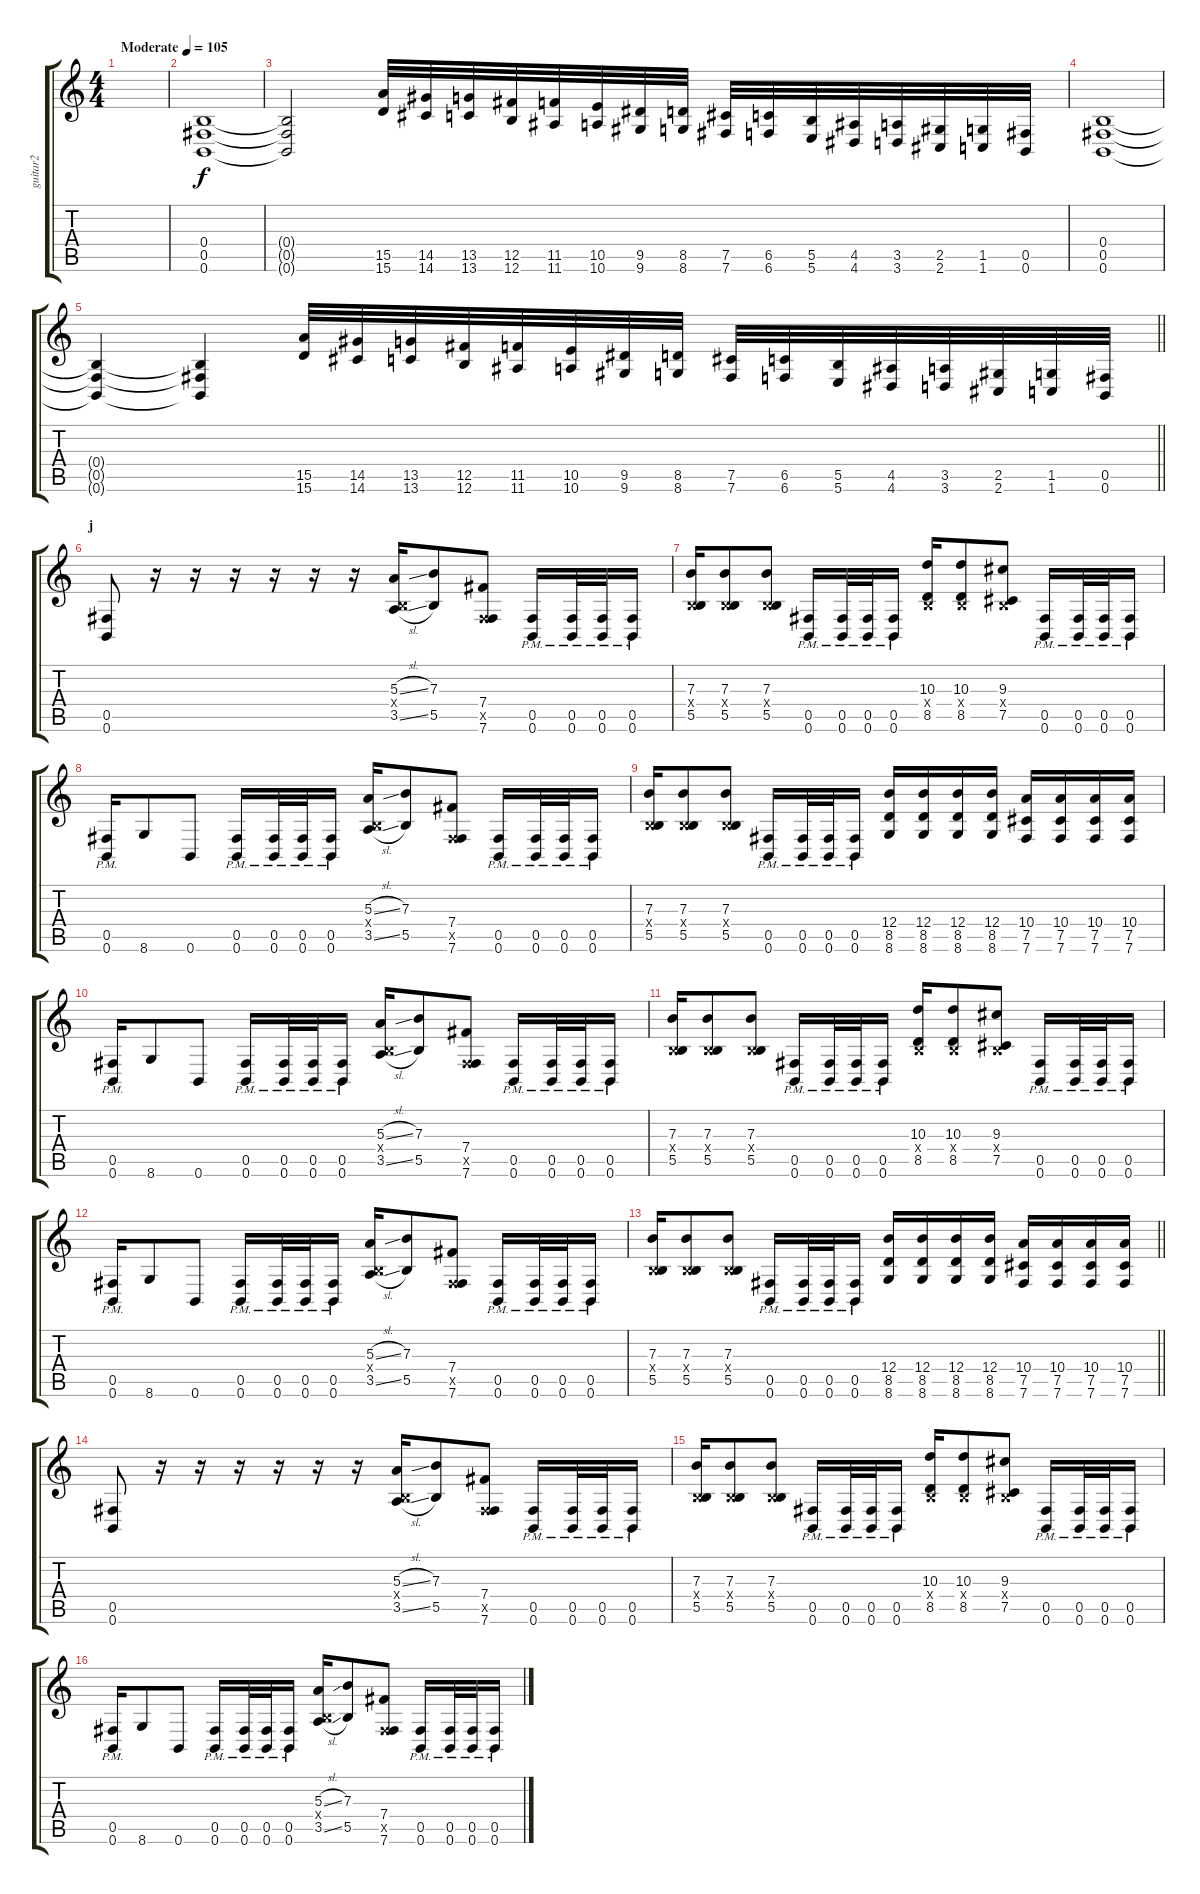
\track ("guitar2" "guitar2") {instrument distortionguitar}
\staff {score tabs}
\tuning (Db4 Ab3 E3 B2 Gb2 B1) {hide}
\ts (4 4)
\tempo (105 "Moderate")
\clef g2
\ks c
|
(0.4 0.5 0.6).1 |
(0.4{t} 0.5{t} 0.6{t}).2 (15.5 15.6).32{instrument guitarfretnoise} (14.5 14.6).32 (13.5 13.6).32 (12.5 12.6).32 (11.5 11.6).32 (10.5 10.6).32 (9.5 9.6).32 (8.5 8.6).32 (7.5 7.6).32 (6.5 6.6).32 (5.5 5.6).32 (4.5 4.6).32 (3.5 3.6).32 (2.5 2.6).32 (1.5 1.6).32 (0.5 0.6).32 |
(0.4 0.5 0.6).1{instrument distortionguitar} |
\barLineRight lightlight
(0.4{t} 0.5{t} 0.6{t}).4 (0.4{t} 0.5{t} 0.6{t}).4 (15.5 15.6).32{instrument guitarfretnoise} (14.5 14.6).32 (13.5 13.6).32 (12.5 12.6).32 (11.5 11.6).32 (10.5 10.6).32 (9.5 9.6).32 (8.5 8.6).32 (7.5 7.6).32 (6.5 6.6).32 (5.5 5.6).32 (4.5 4.6).32 (3.5 3.6).32 (2.5 2.6).32 (1.5 1.6).32 (0.5 0.6).32 |
\section ("" "j")
(0.5 0.6).8{instrument distortionguitar} r.16 r.16 r.16 r.16 r.16 r.16 (5.3{sl} 0.4{x} 3.5{sl}).16 (7.3 5.5).8 (7.4 0.5{x} 7.6).8 (0.5{pm} 0.6{pm}).16 (0.5{pm} 0.6{pm}).32 (0.5{pm} 0.6{pm}).32 (0.5{pm} 0.6{pm}).16 |
(7.3 0.4{x} 5.5).16 (7.3 0.4{x} 5.5).8 (7.3 0.4{x} 5.5).8 (0.5{pm} 0.6{pm}).16 (0.5{pm} 0.6{pm}).32 (0.5{pm} 0.6{pm}).32 (0.5{pm} 0.6{pm}).16 (10.3 0.4{x} 8.5).16 (10.3 0.4{x} 8.5).8 (9.3 0.4{x} 7.5).8 (0.5{pm} 0.6{pm}).16 (0.5{pm} 0.6{pm}).32 (0.5{pm} 0.6{pm}).32 (0.5{pm} 0.6{pm}).16 |
(0.5{pm} 0.6{pm}).16 8.6.8 0.6.8 (0.5{pm} 0.6{pm}).16 (0.5{pm} 0.6{pm}).32 (0.5{pm} 0.6{pm}).32 (0.5{pm} 0.6{pm}).16 (5.3{sl} 0.4{x} 3.5{sl}).16 (7.3 5.5).8 (7.4 0.5{x} 7.6).8 (0.5{pm} 0.6{pm}).16 (0.5{pm} 0.6{pm}).32 (0.5{pm} 0.6{pm}).32 (0.5{pm} 0.6{pm}).16 |
(7.3 0.4{x} 5.5).16 (7.3 0.4{x} 5.5).8 (7.3 0.4{x} 5.5).8 (0.5{pm} 0.6{pm}).16 (0.5{pm} 0.6{pm}).32 (0.5{pm} 0.6{pm}).32 (0.5{pm} 0.6{pm}).16 (12.4 8.5 8.6).16 (12.4 8.5 8.6).16 (12.4 8.5 8.6).16 (12.4 8.5 8.6).16 (10.4 7.5 7.6).16 (10.4 7.5 7.6).16 (10.4 7.5 7.6).16 (10.4 7.5 7.6).16 |
(0.5{pm} 0.6{pm}).16 8.6.8 0.6.8 (0.5{pm} 0.6{pm}).16 (0.5{pm} 0.6{pm}).32 (0.5{pm} 0.6{pm}).32 (0.5{pm} 0.6{pm}).16 (5.3{sl} 0.4{x} 3.5{sl}).16 (7.3 5.5).8 (7.4 0.5{x} 7.6).8 (0.5{pm} 0.6{pm}).16 (0.5{pm} 0.6{pm}).32 (0.5{pm} 0.6{pm}).32 (0.5{pm} 0.6{pm}).16 |
(7.3 0.4{x} 5.5).16 (7.3 0.4{x} 5.5).8 (7.3 0.4{x} 5.5).8 (0.5{pm} 0.6{pm}).16 (0.5{pm} 0.6{pm}).32 (0.5{pm} 0.6{pm}).32 (0.5{pm} 0.6{pm}).16 (10.3 0.4{x} 8.5).16 (10.3 0.4{x} 8.5).8 (9.3 0.4{x} 7.5).8 (0.5{pm} 0.6{pm}).16 (0.5{pm} 0.6{pm}).32 (0.5{pm} 0.6{pm}).32 (0.5{pm} 0.6{pm}).16 |
(0.5{pm} 0.6{pm}).16 8.6.8 0.6.8 (0.5{pm} 0.6{pm}).16 (0.5{pm} 0.6{pm}).32 (0.5{pm} 0.6{pm}).32 (0.5{pm} 0.6{pm}).16 (5.3{sl} 0.4{x} 3.5{sl}).16 (7.3 5.5).8 (7.4 0.5{x} 7.6).8 (0.5{pm} 0.6{pm}).16 (0.5{pm} 0.6{pm}).32 (0.5{pm} 0.6{pm}).32 (0.5{pm} 0.6{pm}).16 |
\barLineRight lightlight
(7.3 0.4{x} 5.5).16 (7.3 0.4{x} 5.5).8 (7.3 0.4{x} 5.5).8 (0.5{pm} 0.6{pm}).16 (0.5{pm} 0.6{pm}).32 (0.5{pm} 0.6{pm}).32 (0.5{pm} 0.6{pm}).16 (12.4 8.5 8.6).16 (12.4 8.5 8.6).16 (12.4 8.5 8.6).16 (12.4 8.5 8.6).16 (10.4 7.5 7.6).16 (10.4 7.5 7.6).16 (10.4 7.5 7.6).16 (10.4 7.5 7.6).16 |
\section ("" "")
(0.5 0.6).8{instrument distortionguitar} r.16 r.16 r.16 r.16 r.16 r.16 (5.3{sl} 0.4{x} 3.5{sl}).16 (7.3 5.5).8 (7.4 0.5{x} 7.6).8 (0.5{pm} 0.6{pm}).16 (0.5{pm} 0.6{pm}).32 (0.5{pm} 0.6{pm}).32 (0.5{pm} 0.6{pm}).16 |
(7.3 0.4{x} 5.5).16 (7.3 0.4{x} 5.5).8 (7.3 0.4{x} 5.5).8 (0.5{pm} 0.6{pm}).16 (0.5{pm} 0.6{pm}).32 (0.5{pm} 0.6{pm}).32 (0.5{pm} 0.6{pm}).16 (10.3 0.4{x} 8.5).16 (10.3 0.4{x} 8.5).8 (9.3 0.4{x} 7.5).8 (0.5{pm} 0.6{pm}).16 (0.5{pm} 0.6{pm}).32 (0.5{pm} 0.6{pm}).32 (0.5{pm} 0.6{pm}).16 |
(0.5{pm} 0.6{pm}).16 8.6.8 0.6.8 (0.5{pm} 0.6{pm}).16 (0.5{pm} 0.6{pm}).32 (0.5{pm} 0.6{pm}).32 (0.5{pm} 0.6{pm}).16 (5.3{sl} 0.4{x} 3.5{sl}).16 (7.3 5.5).8 (7.4 0.5{x} 7.6).8 (0.5{pm} 0.6{pm}).16 (0.5{pm} 0.6{pm}).32 (0.5{pm} 0.6{pm}).32 (0.5{pm} 0.6{pm}).16
